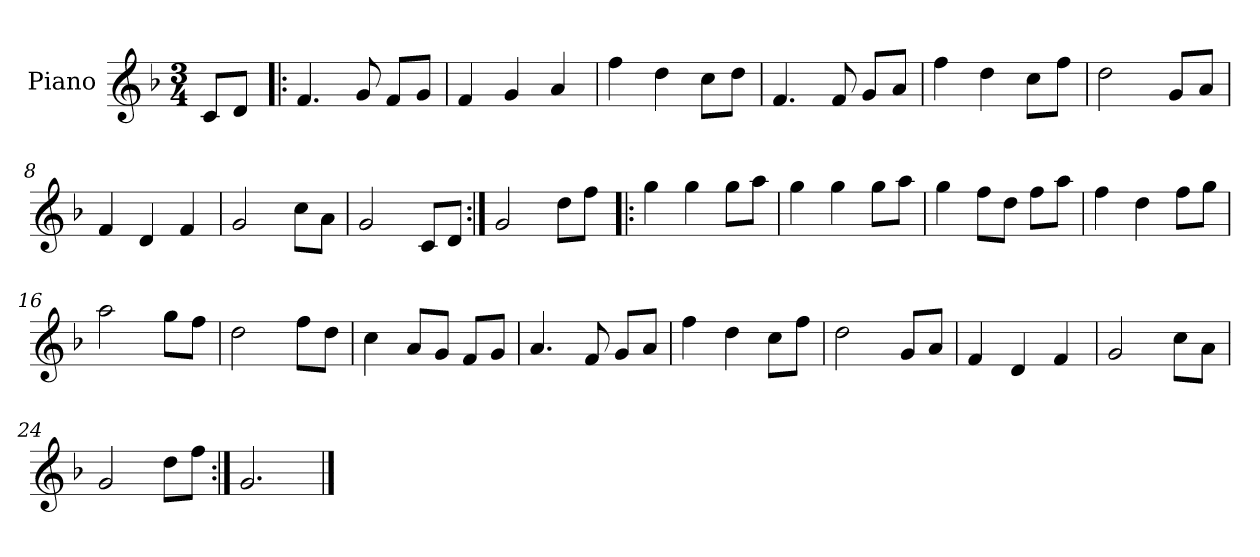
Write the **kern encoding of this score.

**kern
*part1
*staff1
*I"Piano
*I'Pno
*clefG2
*k[b-]
*F:
*M3/4
=1
8c/L
8d/J
=2!|:
4.f/
8g/
8f/L
8g/J
=3
4f/
4g/
4a/
=4
4ff\
4dd\
8cc\L
8dd\J
=5
4.f/
8f/
8g/L
8a/J
=6
4ff\
4dd\
8cc\L
8ff\J
=7
2dd\
8g/L
8a/J
=8
4f/
4d/
4f/
=9
2g/
8cc\L
8a\J
=10
2g/
8c/L
8d/J
=11:|!
2g/
8dd\L
8ff\J
=12!|:
4gg\
4gg\
8gg\L
8aa\J
=13
4gg\
4gg\
8gg\L
8aa\J
=14
4gg\
8ff\L
8dd\J
8ff\L
8aa\J
=15
4ff\
4dd\
8ff\L
8gg\J
=16
2aa\
8gg\L
8ff\J
=17
2dd\
8ff\L
8dd\J
=18
4cc\
8a/L
8g/J
8f/L
8g/J
=19
4.a/
8f/
8g/L
8a/J
=20
4ff\
4dd\
8cc\L
8ff\J
=21
2dd\
8g/L
8a/J
=22
4f/
4d/
4f/
=23
2g/
8cc\L
8a\J
=24
2g/
8dd\L
8ff\J
=25:|!
2.g/
==
*-
